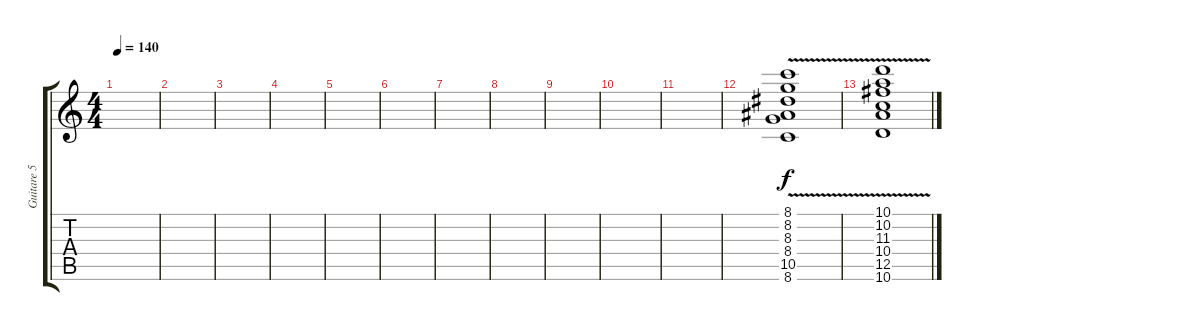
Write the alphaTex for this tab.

\track ("Guitare 5" "Guitare 5") {instrument electricguitarclean}
\staff {score tabs}
\tuning (E4 B3 G3 D3 A2 E2) {hide}
\ts (4 4)
\tempo 140
\clef g2
\ks c
|
|
|
|
|
|
|
|
|
|
|
(8.1{v} 8.2{v} 8.3{v} 8.4{v} 10.5{v} 8.6{v}).1 |
(10.1{v} 10.2{v} 11.3{v} 10.4{v} 12.5{v} 10.6{v}).1
